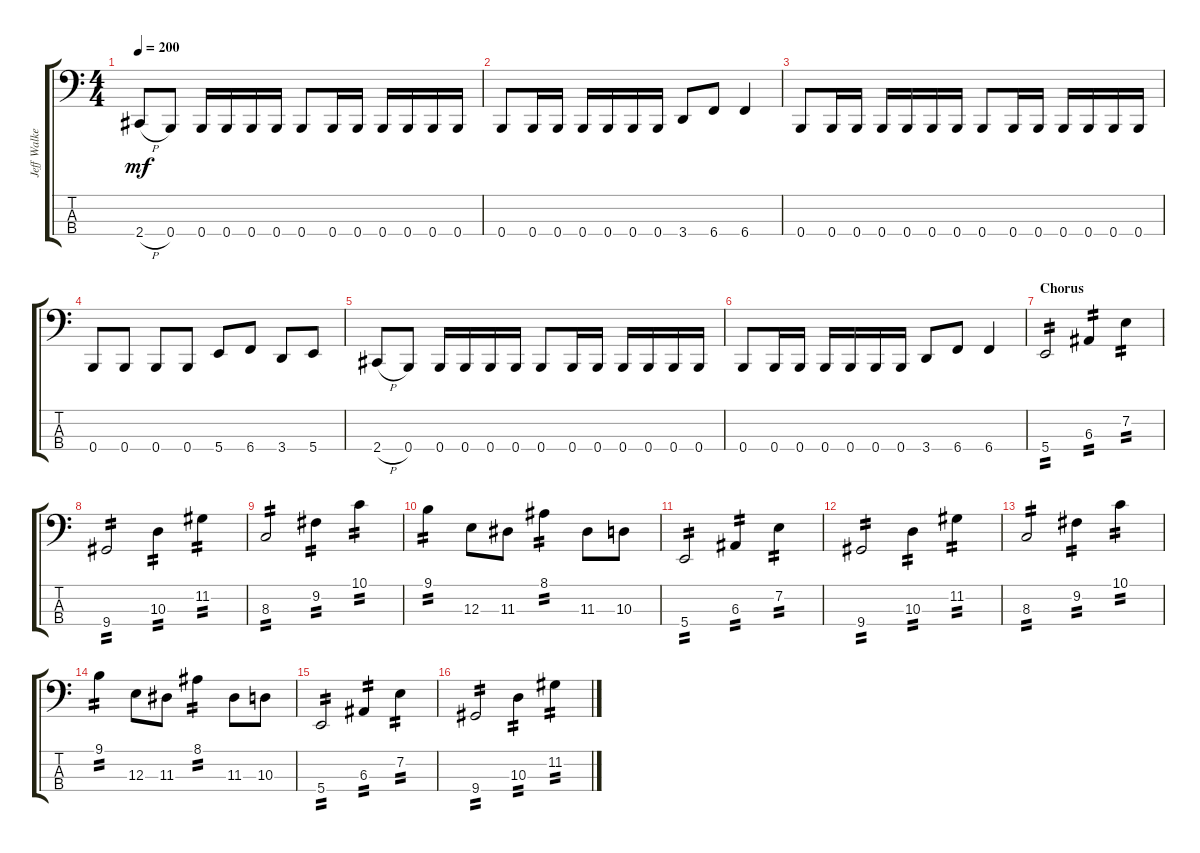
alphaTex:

\track ("Jeff Walker" "Jeff Walke") {instrument electricbasspick}
\staff {score tabs}
\tuning (D2 A1 E1 B0) {hide}
\ts (4 4)
\tempo 200
\clef f4
\ks c
2.4{h}.8{dy mf} 0.4.8 0.4.16 0.4.16 0.4.16 0.4.16 0.4.8 0.4.16 0.4.16 0.4.16 0.4.16 0.4.16 0.4.16 |
0.4.8 0.4.16 0.4.16 0.4.16 0.4.16 0.4.16 0.4.16 3.4.8 6.4.8 6.4.4 |
0.4.8 0.4.16 0.4.16 0.4.16 0.4.16 0.4.16 0.4.16 0.4.8 0.4.16 0.4.16 0.4.16 0.4.16 0.4.16 0.4.16 |
0.4.8 0.4.8 0.4.8 0.4.8 5.4.8 6.4.8 3.4.8 5.4.8 |
2.4{h}.8 0.4.8 0.4.16 0.4.16 0.4.16 0.4.16 0.4.8 0.4.16 0.4.16 0.4.16 0.4.16 0.4.16 0.4.16 |
0.4.8 0.4.16 0.4.16 0.4.16 0.4.16 0.4.16 0.4.16 3.4.8 6.4.8 6.4.4 |
\section ("" "Chorus")
5.4.2{tp 2} 6.3.4{tp 2} 7.2.4{tp 2} |
9.4.2{tp 2} 10.3.4{tp 2} 11.2.4{tp 2} |
8.3.2{tp 2} 9.2.4{tp 2} 10.1.4{tp 2} |
9.1.4{tp 2} 12.3.8 11.3.8 8.1.4{tp 2} 11.3.8 10.3.8 |
5.4.2{tp 2} 6.3.4{tp 2} 7.2.4{tp 2} |
9.4.2{tp 2} 10.3.4{tp 2} 11.2.4{tp 2} |
8.3.2{tp 2} 9.2.4{tp 2} 10.1.4{tp 2} |
9.1.4{tp 2} 12.3.8 11.3.8 8.1.4{tp 2} 11.3.8 10.3.8 |
5.4.2{tp 2} 6.3.4{tp 2} 7.2.4{tp 2} |
9.4.2{tp 2} 10.3.4{tp 2} 11.2.4{tp 2}
